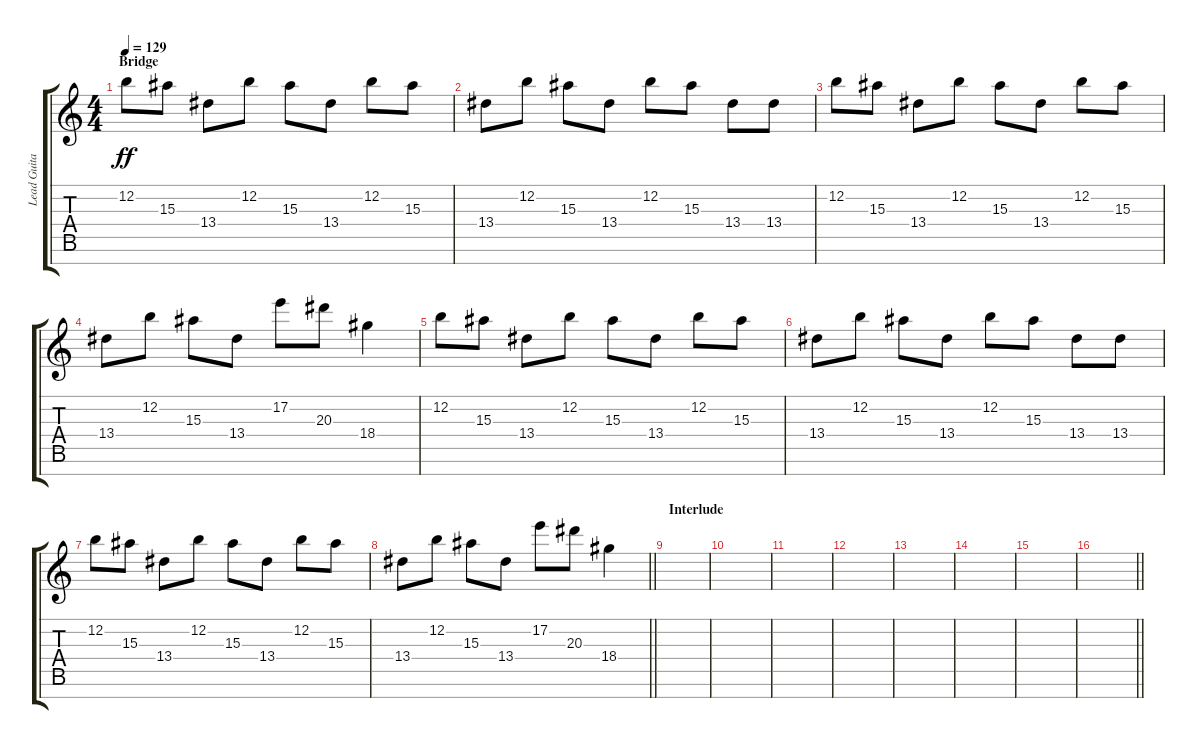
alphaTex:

\track ("Lead Guitar 2" "Lead Guita") {instrument overdrivenguitar}
\staff {score tabs}
\tuning (E4 B3 G3 D3 A2 E2 B1) {hide}
\ts (4 4)
\section ("" "Bridge")
\tempo 129
\clef g2
\ks c
12.2.8{dy ff} 15.3.8 13.4.8 12.2.8 15.3.8 13.4.8 12.2.8 15.3.8 |
13.4.8 12.2.8 15.3.8 13.4.8 12.2.8 15.3.8 13.4.8 13.4.8 |
12.2.8 15.3.8 13.4.8 12.2.8 15.3.8 13.4.8 12.2.8 15.3.8 |
13.4.8 12.2.8 15.3.8 13.4.8 17.2.8 20.3.8 18.4.4 |
12.2.8 15.3.8 13.4.8 12.2.8 15.3.8 13.4.8 12.2.8 15.3.8 |
13.4.8 12.2.8 15.3.8 13.4.8 12.2.8 15.3.8 13.4.8 13.4.8 |
12.2.8 15.3.8 13.4.8 12.2.8 15.3.8 13.4.8 12.2.8 15.3.8 |
\barLineRight lightlight
13.4.8 12.2.8 15.3.8 13.4.8 17.2.8 20.3.8 18.4.4 |
\section ("" "Interlude")
|
|
|
|
|
|
|
\barLineRight lightlight
